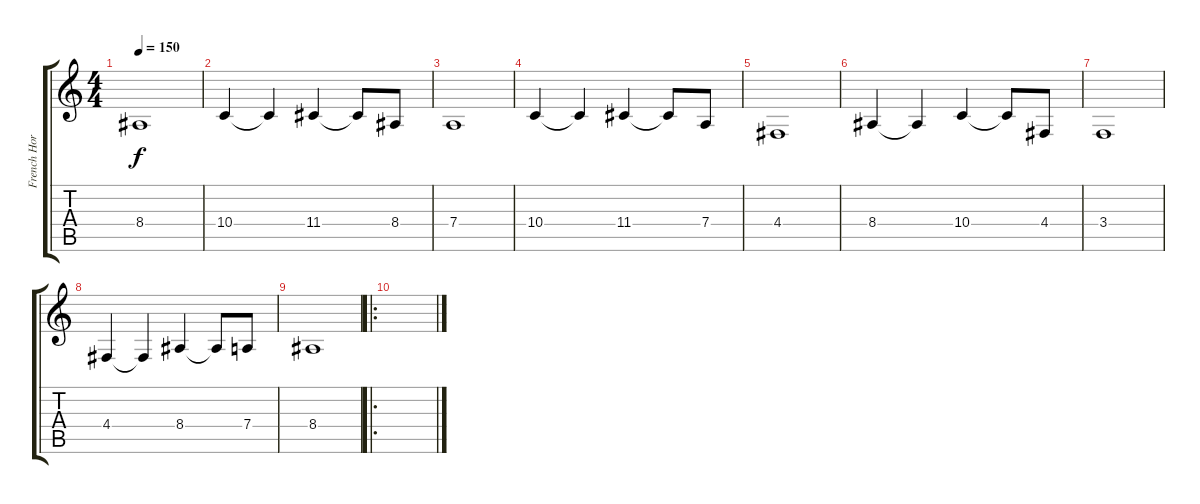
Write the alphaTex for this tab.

\track ("French Horn" "French Hor") {instrument frenchhorn}
\staff {score tabs}
\tuning (E4 B3 G3 D3 A2 E2) {hide}
\ts (4 4)
\tempo 150
\clef g2
\ks c
8.4.1{dy f instrument frenchhorn} |
10.4.4 10.4{t}.4 11.4.4 11.4{t}.8 8.4.8 |
7.4.1 |
10.4.4 10.4{t}.4 11.4.4 11.4{t}.8 7.4.8 |
4.4.1 |
8.4.4 8.4{t}.4 10.4.4 10.4{t}.8 4.4.8 |
3.4.1 |
4.4.4 4.4{t}.4 8.4.4 8.4{t}.8 7.4.8 |
8.4.1 |
\ro
